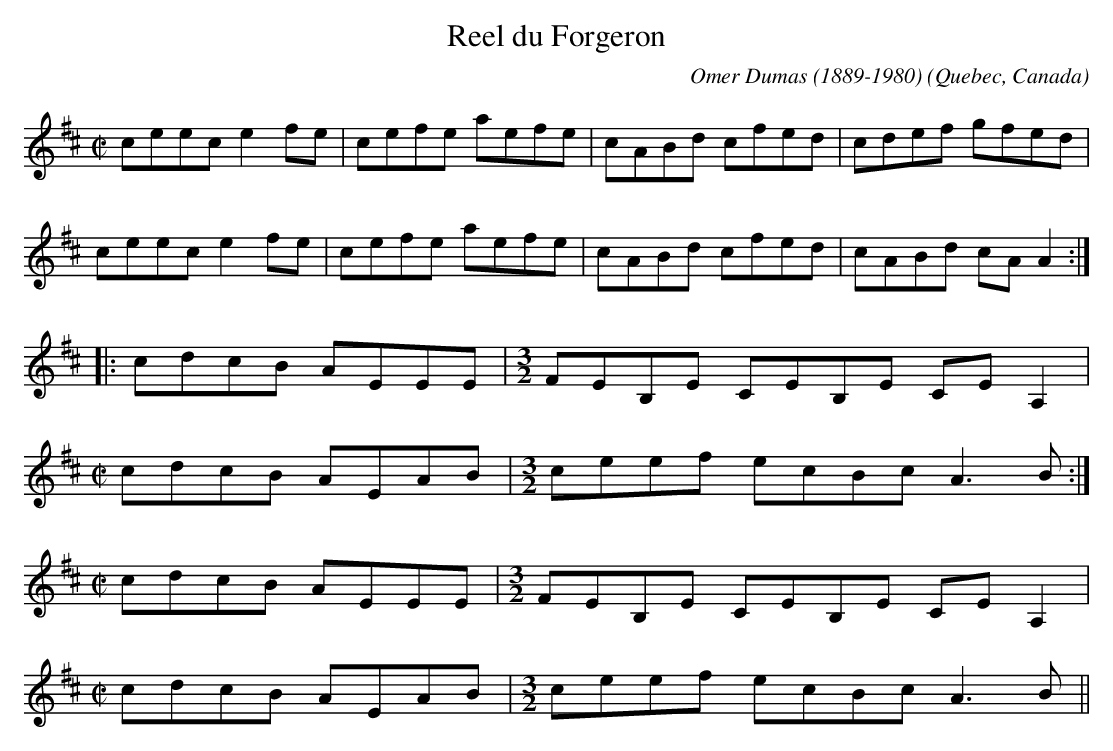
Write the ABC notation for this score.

X:1
T:Reel du Forgeron
C:Omer Dumas (1889-1980)
O:Quebec, Canada
M:C|
L:1/8
K:Amix
ceec e2fe | cefe aefe | cABd cfed | cdef gfed |
ceec e2fe | cefe aefe | cABd cfed | cABd cAA2 :|
|: cdcB AEEE |[M:3/2] FEB,E CEB,E CEA,2 |
[M:C|] cdcB AEAB |[M:3/2] ceef ecBc A3B :|
[M:C|] cdcB AEEE |[M:3/2] FEB,E CEB,E CEA,2 |
[M:C|] cdcB AEAB |[M:3/2] ceef ecBc A3B ||
